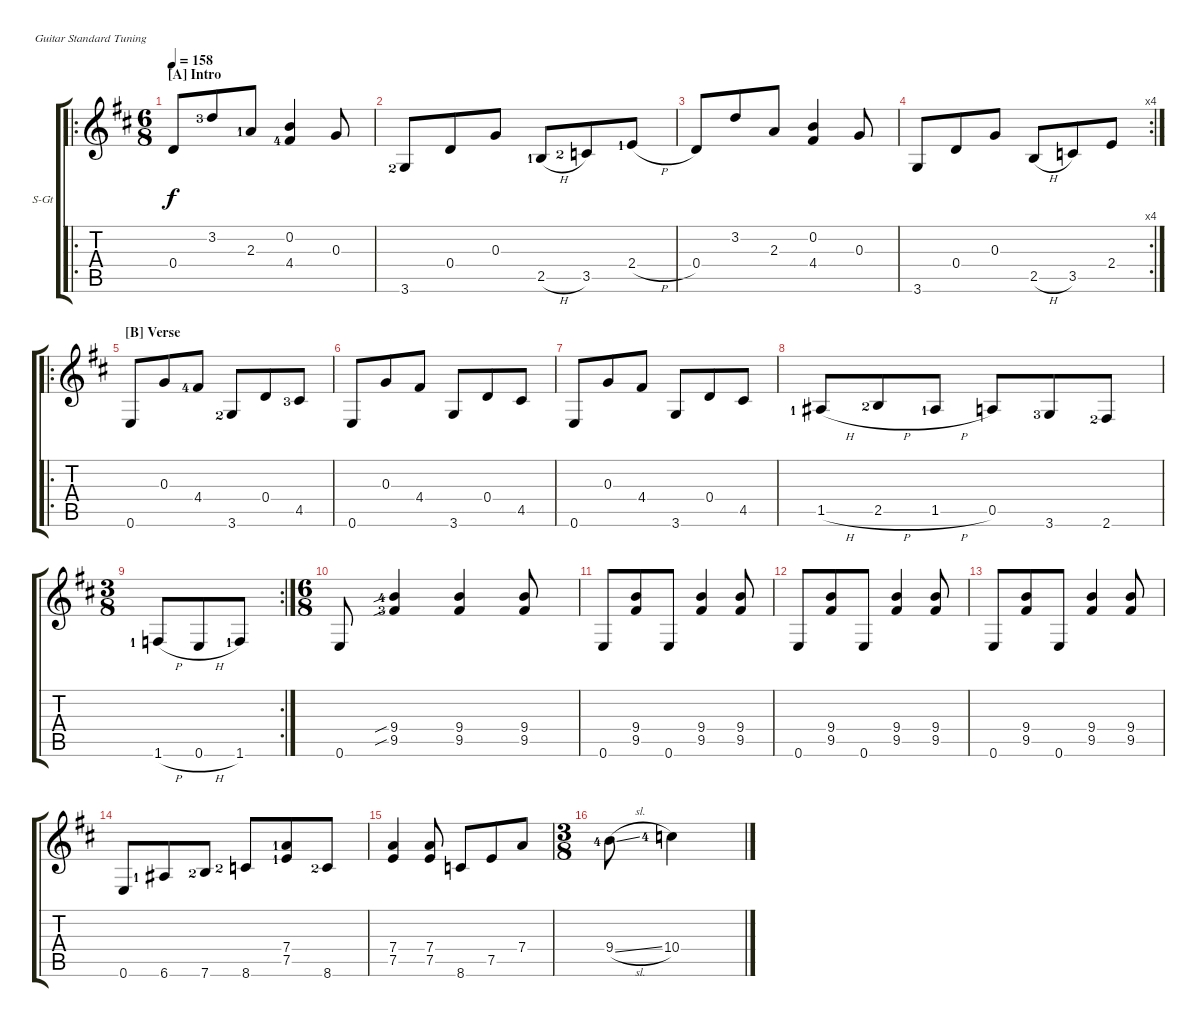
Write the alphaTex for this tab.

\defaultSystemsLayout 4
\bracketExtendMode groupsimilarinstruments
\firstSystemTrackNameOrientation horizontal
\otherSystemsTrackNameOrientation horizontal
\track ("Steel Guitar" "S-Gt") {instrument acousticguitarsteel}
\staff {score tabs}
\tuning (E4 B3 G3 D3 A2 E2)
\ro
\ts (6 8)
\section ("A" "Intro")
\tempo 158
\clef g2
\scale
0.350694
\ks d
0.4.8{dy f instrument acousticguitarsteel} 3.2{lf 4}.8 2.3{lf 2}.8 (4.4{lf 5} 0.2).4 0.3.8 |
\scale
0.21875 3.6{lf 3}.8 0.4.8 0.3.8 2.5{h lf 2}.8 3.5{lf 3}.8 2.4{h lf 2}.8 |
\scale
0.201389 0.4.8 3.2.8 2.3.8 (4.4 0.2).4 0.3.8 |
\rc 4
\scale
0.229167 3.6.8 0.4.8 0.3.8 2.5{h}.8 3.5.8 2.4.8 |
\ro
\section ("B" "Verse")
\scale
0.266409 0.6.8 0.3.8 4.4{lf 5}.8 3.6{lf 3}.8 0.4.8 4.5{lf 4}.8 |
\scale
0.243243 0.6.8 0.3.8 4.4.8 3.6.8 0.4.8 4.5.8 |
\scale
0.243243 0.6.8 0.3.8 4.4.8 3.6.8 0.4.8 4.5.8 |
\scale
0.247104 1.5{h lf 2}.8 2.5{h lf 3}.8 1.5{h lf 2}.8 0.5.8 3.6{lf 4}.8 2.6{lf 3}.8 |
\rc 2
\ts (3 8)
\scale
0.273369 1.6{h lf 2}.8 0.6{h}.8 1.6{lf 2}.8 |
\ts (6 8)
\scale
0.31746 0.6.8 (9.4{sib lf 5} 9.5{sib lf 4}).4 (9.4 9.5).4 (9.4 9.5).8 |
\scale
0.204586 0.6.8 (9.4 9.5).8 0.6.8 (9.4 9.5).4 (9.4 9.5).8 |
\scale
0.204586 0.6.8 (9.4 9.5).8 0.6.8 (9.4 9.5).4 (9.4 9.5).8 |
\scale
0.216418 0.6.8 (9.4 9.5).8 0.6.8 (9.4 9.5).4 (9.4 9.5).8 |
\scale
0.255597 0.6.8 6.6{lf 2}.8 7.6{lf 3}.8 8.6{lf 3}.8 (7.4{lf 2} 7.5{lf 2}).8 8.6{lf 3}.8 |
\scale
0.261194 (7.4 7.5).4 (7.4 7.5).8 8.6.8 7.5.8 7.4.8 |
\ts (3 8)
\scale
0.266791 9.4{sl lf 5}.8 10.4{lf 5}.4
